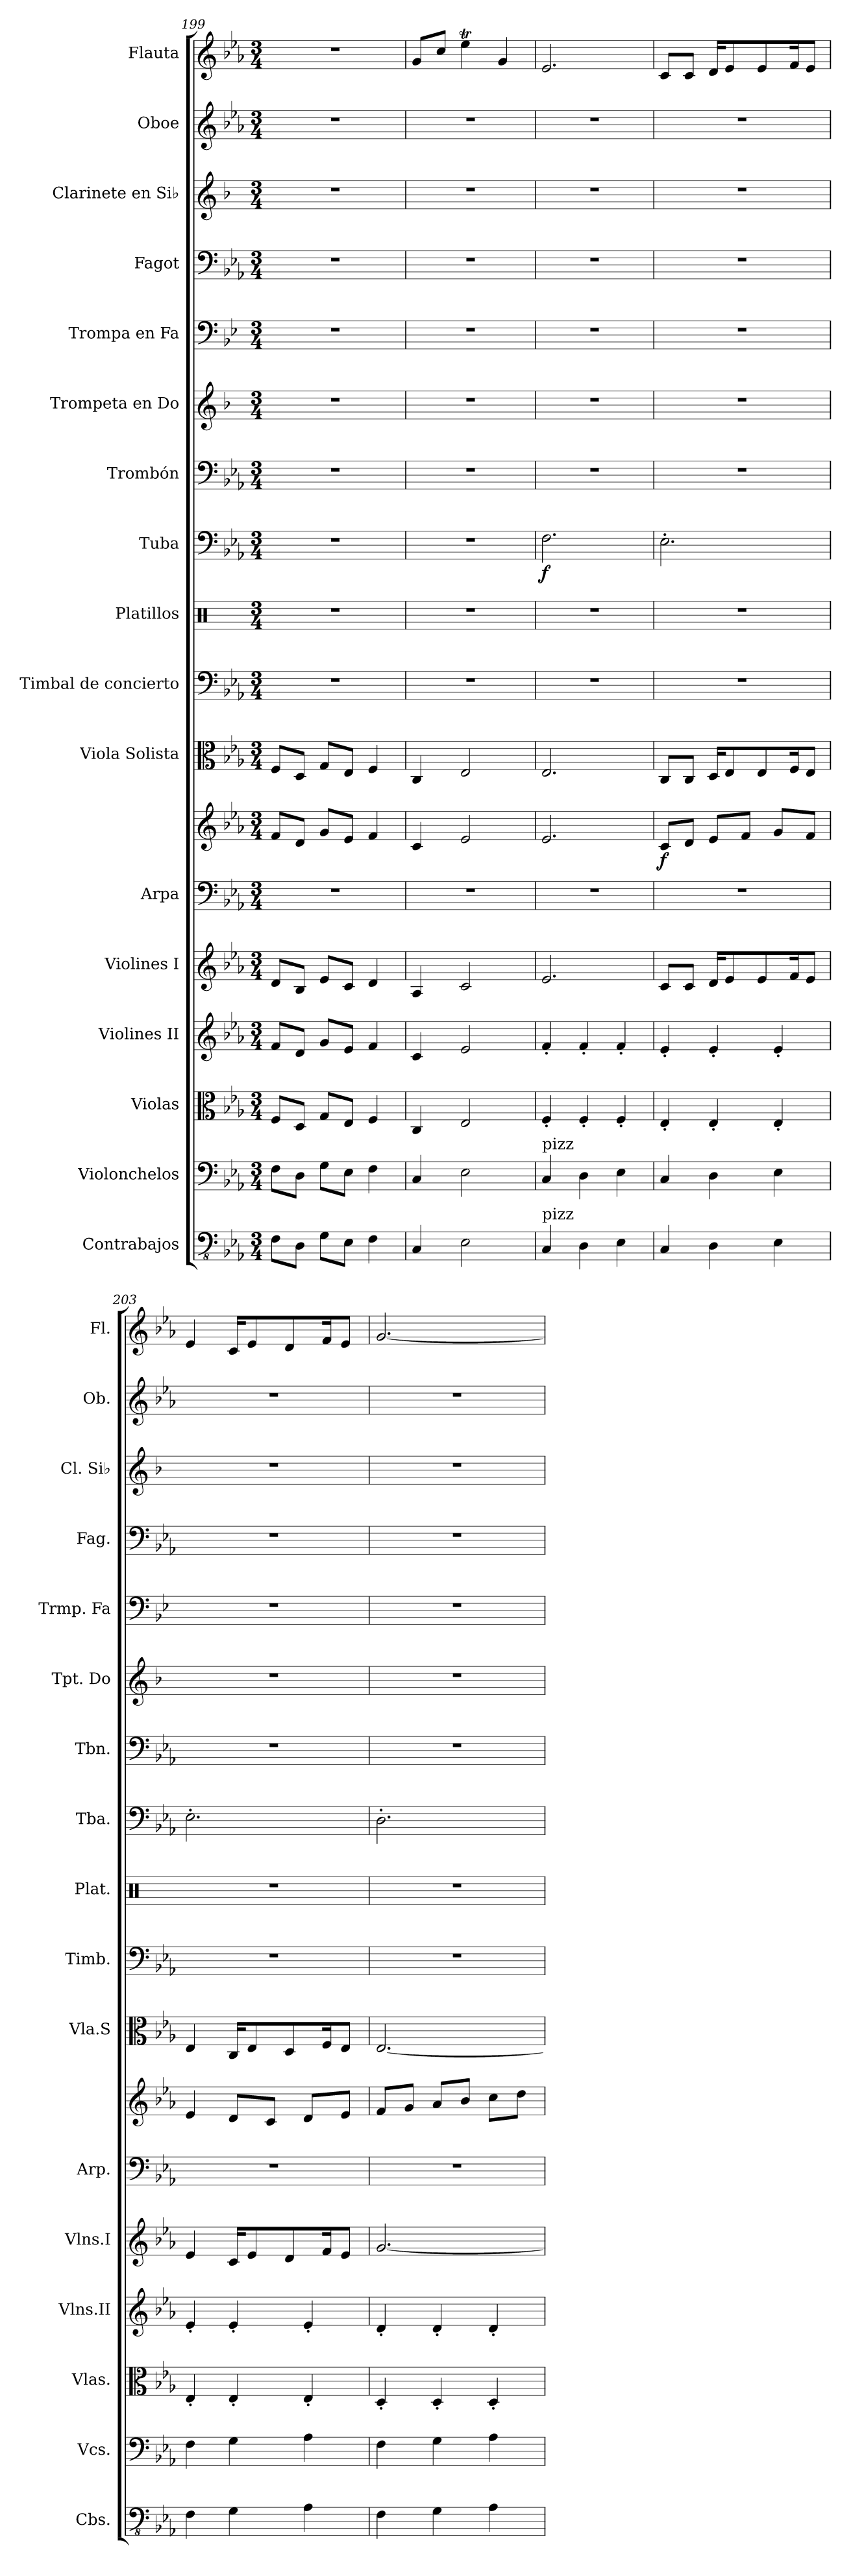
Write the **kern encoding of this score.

**kern	**kern	**kern	**kern	**kern	**kern	**kern	**dynam	**kern	**kern	**kern	**kern	**dynam	**kern	**kern	**kern	**kern	**kern	**kern	**kern
*part17	*part16	*part15	*part14	*part13	*part12	*part12	*part12	*part11	*part10	*part9	*part8	*part8	*part7	*part6	*part5	*part4	*part3	*part2	*part1
*staff18	*staff17	*staff16	*staff15	*staff14	*staff13	*staff12	*staff12/13	*staff11	*staff10	*staff9	*staff8	*staff8	*staff7	*staff6	*staff5	*staff4	*staff3	*staff2	*staff1
*I"Contrabajos	*I"Violonchelos	*I"Violas	*I"Violines II	*I"Violines I	*I"Arpa	*	*	*I"Viola Solista	*I"Timbal de concierto	*I"Platillos	*I"Tuba	*	*I"Trombón	*I"Trompeta en Do	*I"Trompa en Fa	*I"Fagot	*I"Clarinete en Si♭	*I"Oboe	*I"Flauta
*I'Cbs.	*I'Vcs.	*I'Vlas.	*I'Vlns.II	*I'Vlns.I	*I'Arp.	*	*	*I'Vla.S	*I'Timb.	*I'Plat.	*I'Tba.	*	*I'Tbn.	*I'Tpt. Do	*I'Trmp. Fa	*I'Fag.	*I'Cl. Si♭	*I'Ob.	*I'Fl.
*clefFv4	*clefF4	*clefC3	*clefG2	*clefG2	*clefF4	*clefG2	*	*clefC3	*clefF4	*clefX	*clefF4	*	*clefF4	*clefG2	*clefF4	*clefF4	*clefG2	*clefG2	*clefG2
*	*	*	*	*	*	*	*	*	*	*	*	*	*	*ITrd1c2	*ITrd4c7	*	*ITrd1c2	*	*
*k[b-e-a-]	*k[b-e-a-]	*k[b-e-a-]	*k[b-e-a-]	*k[b-e-a-]	*k[b-e-a-]	*k[b-e-a-]	*	*k[b-e-a-]	*k[b-e-a-]	*k[]	*k[b-e-a-]	*	*k[b-e-a-]	*k[b-e-a-]	*k[b-e-a-]	*k[b-e-a-]	*k[b-e-a-]	*k[b-e-a-]	*k[b-e-a-]
*M3/4	*M3/4	*M3/4	*M3/4	*M3/4	*M3/4	*M3/4	*	*M3/4	*M3/4	*M3/4	*M3/4	*	*M3/4	*M3/4	*M3/4	*M3/4	*M3/4	*M3/4	*M3/4
=199	=199	=199	=199	=199	=199	=199	=199	=199	=199	=199	=199	=199	=199	=199	=199	=199	=199	=199	=199
8FF\L	8F\L	8F/L	8f/L	8d/L	2.r	8f/L	.	8F/L	2.r	2.r	2.r	.	2.r	2.r	2.r	2.r	2.r	2.r	2.r
8DD\J	8D\J	8D/J	8d/J	8B-/J	.	8d/J	.	8D/J	.	.	.	.	.	.	.	.	.	.	.
8GG\L	8G\L	8G/L	8g/L	8e-/L	.	8g/L	.	8G/L	.	.	.	.	.	.	.	.	.	.	.
8EE-\J	8E-\J	8E-/J	8e-/J	8c/J	.	8e-/J	.	8E-/J	.	.	.	.	.	.	.	.	.	.	.
4FF\	4F\	4F/	4f/	4d/	.	4f/	.	4F/	.	.	.	.	.	.	.	.	.	.	.
=200	=200	=200	=200	=200	=200	=200	=200	=200	=200	=200	=200	=200	=200	=200	=200	=200	=200	=200	=200
4CC/	4C/	4C/	4c/	4A-/	2.r	4c/	.	4C/	2.r	2.r	2.r	.	2.r	2.r	2.r	2.r	2.r	2.r	8g/L
.	.	.	.	.	.	.	.	.	.	.	.	.	.	.	.	.	.	.	8cc/J
2EE-\	2E-\	2E-/	2e-/	2c/	.	2e-/	.	2E-/	.	.	.	.	.	.	.	.	.	.	4ee-T\
.	.	.	.	.	.	.	.	.	.	.	.	.	.	.	.	.	.	.	4g/
=201	=201	=201	=201	=201	=201	=201	=201	=201	=201	=201	=201	=201	=201	=201	=201	=201	=201	=201	=201
!	!LO:TX:a:t=pizz	!	!	!	!	!	!	!	!	!	!	!	!	!	!	!	!	!	!
!LO:TX:a:t=pizz	!	!	!	!	!	!	!	!	!	!	!	!	!	!	!	!	!	!	!
!	!	!	!	!	!	!	!	!	!	!	!	!LO:DY:b	!	!	!	!	!	!	!
4CC/	4C/	4F'/	4f'/	2.e-/	2.r	2.e-/	.	2.E-/	2.r	2.r	2.F\	f	2.r	2.r	2.r	2.r	2.r	2.r	2.e-/
4DD\	4D\	4F'/	4f'/	.	.	.	.	.	.	.	.	.	.	.	.	.	.	.	.
4EE-\	4E-\	4F'/	4f'/	.	.	.	.	.	.	.	.	.	.	.	.	.	.	.	.
!!LO:PB:g=z
=202	=202	=202	=202	=202	=202	=202	=202	=202	=202	=202	=202	=202	=202	=202	=202	=202	=202	=202	=202
!	!	!	!	!	!	!	!LO:DY:b	!	!	!	!	!	!	!	!	!	!	!	!
4CC/	4C/	4E-'/	4e-'/	8c/L	2.r	8c/L	f	8C/L	2.r	2.r	2.E-'\	.	2.r	2.r	2.r	2.r	2.r	2.r	8c/L
.	.	.	.	8c/J	.	8d/J	.	8C/J	.	.	.	.	.	.	.	.	.	.	8c/J
4DD\	4D\	4E-'/	4e-'/	16d/KL	.	8e-/L	.	16D/KL	.	.	.	.	.	.	.	.	.	.	16d/KL
.	.	.	.	8e-/	.	.	.	8E-/	.	.	.	.	.	.	.	.	.	.	8e-/
.	.	.	.	.	.	8f/J	.	.	.	.	.	.	.	.	.	.	.	.	.
.	.	.	.	8e-/	.	.	.	8E-/	.	.	.	.	.	.	.	.	.	.	8e-/
4EE-\	4E-\	4E-'/	4e-'/	.	.	8g/L	.	.	.	.	.	.	.	.	.	.	.	.	.
.	.	.	.	16f/K	.	.	.	16F/K	.	.	.	.	.	.	.	.	.	.	16f/K
.	.	.	.	8e-/J	.	8f/J	.	8E-/J	.	.	.	.	.	.	.	.	.	.	8e-/J
=203	=203	=203	=203	=203	=203	=203	=203	=203	=203	=203	=203	=203	=203	=203	=203	=203	=203	=203	=203
4FF\	4F\	4E-'/	4e-'/	4e-/	2.r	4e-/	.	4E-/	2.r	2.r	2.E-'\	.	2.r	2.r	2.r	2.r	2.r	2.r	4e-/
4GG\	4G\	4E-'/	4e-'/	16c/KL	.	8d/L	.	16C/KL	.	.	.	.	.	.	.	.	.	.	16c/KL
.	.	.	.	8e-/	.	.	.	8E-/	.	.	.	.	.	.	.	.	.	.	8e-/
.	.	.	.	.	.	8c/J	.	.	.	.	.	.	.	.	.	.	.	.	.
.	.	.	.	8d/	.	.	.	8D/	.	.	.	.	.	.	.	.	.	.	8d/
4AA-\	4A-\	4E-'/	4e-'/	.	.	8d/L	.	.	.	.	.	.	.	.	.	.	.	.	.
.	.	.	.	16f/K	.	.	.	16F/K	.	.	.	.	.	.	.	.	.	.	16f/K
.	.	.	.	8e-/J	.	8e-/J	.	8E-/J	.	.	.	.	.	.	.	.	.	.	8e-/J
=204	=204	=204	=204	=204	=204	=204	=204	=204	=204	=204	=204	=204	=204	=204	=204	=204	=204	=204	=204
4FF\	4F\	4D'/	4d'/	[2.g/	2.r	8f/L	.	[2.E-/	2.r	2.r	2.D'\	.	2.r	2.r	2.r	2.r	2.r	2.r	[2.g/
.	.	.	.	.	.	8g/J	.	.	.	.	.	.	.	.	.	.	.	.	.
4GG\	4G\	4D'/	4d'/	.	.	8a-/L	.	.	.	.	.	.	.	.	.	.	.	.	.
.	.	.	.	.	.	8b-/J	.	.	.	.	.	.	.	.	.	.	.	.	.
4AA-\	4A-\	4D'/	4d'/	.	.	8cc\L	.	.	.	.	.	.	.	.	.	.	.	.	.
.	.	.	.	.	.	8dd\J	.	.	.	.	.	.	.	.	.	.	.	.	.
=	=	=	=	=	=	=	=	=	=	=	=	=	=	=	=	=	=	=	=
*-	*-	*-	*-	*-	*-	*-	*-	*-	*-	*-	*-	*-	*-	*-	*-	*-	*-	*-	*-
